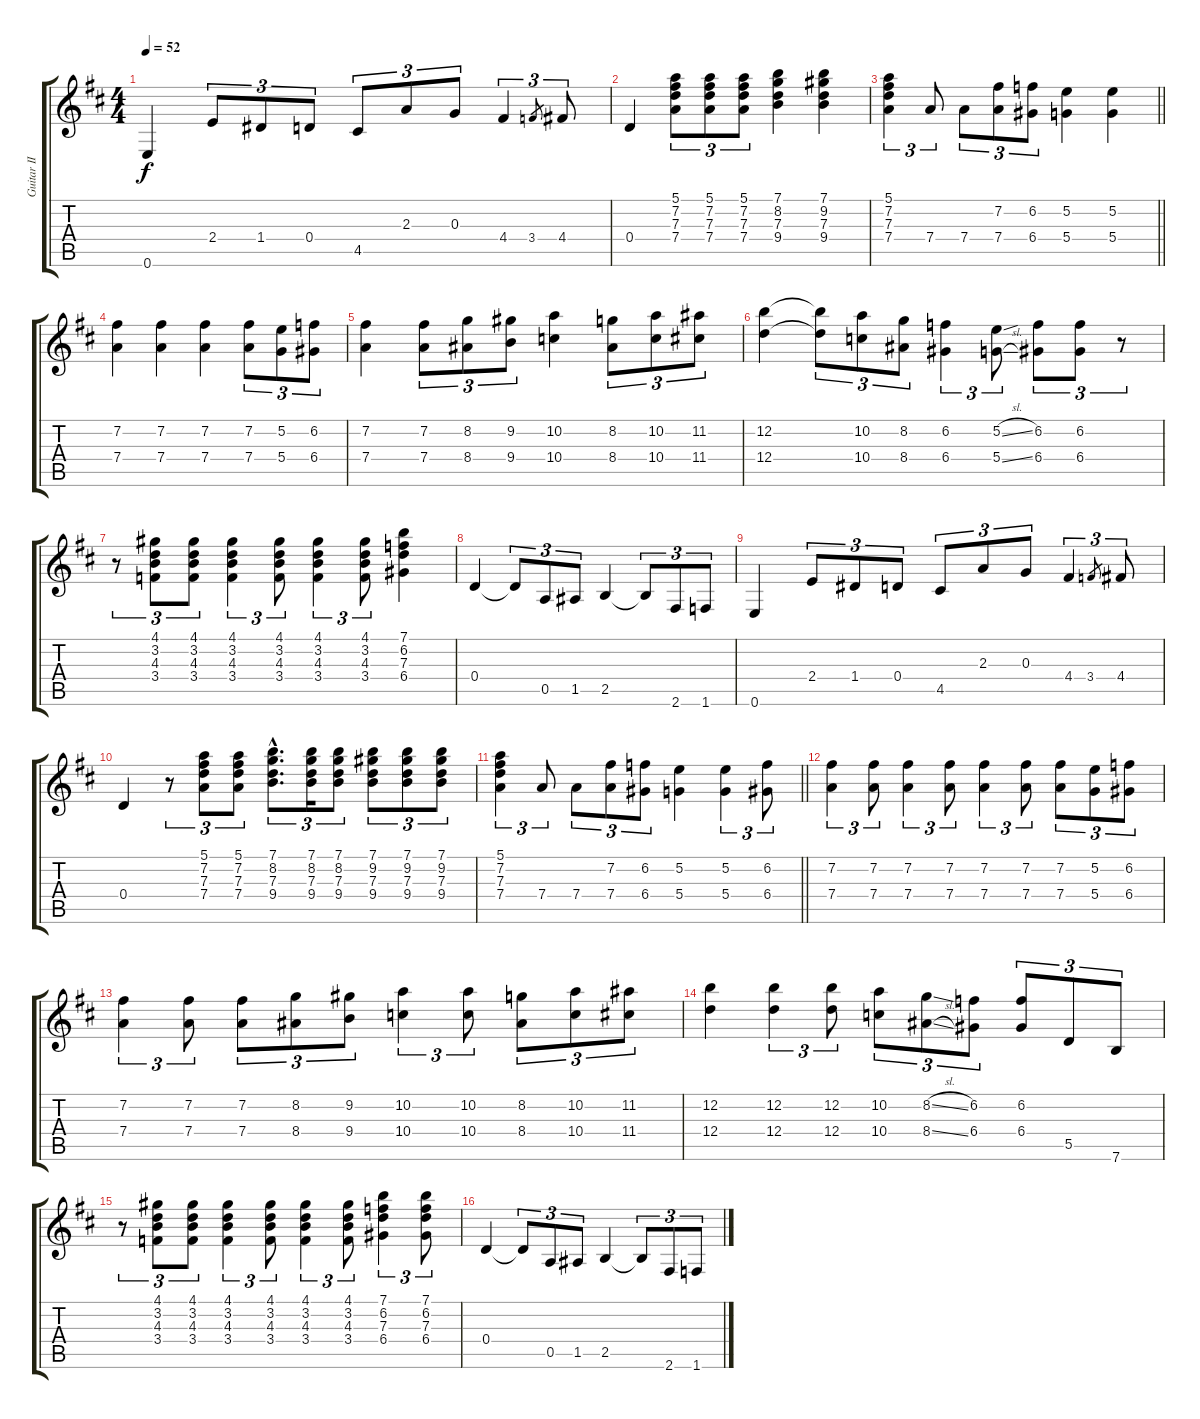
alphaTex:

\track ("Guitar II" "Guitar II") {instrument distortionguitar}
\staff {score tabs}
\tuning (E4 B3 G3 D3 A2 E2) {hide}
\ts (4 4)
\tempo 52
\clef g2
\ks d
0.6.4{dy f} 2.4.8{tu (3 2)} 1.4.8{tu (3 2)} 0.4.8{tu (3 2)} 4.5.8{tu (3 2)} 2.3.8{tu (3 2)} 0.3.8{tu (3 2)} 4.4.4{tu (3 2)} 3.4.8{gr} 4.4.8{tu (3 2)} |
0.4.4 (5.1 7.2 7.3 7.4).8{tu (3 2)} (5.1 7.2 7.3 7.4).8{tu (3 2)} (5.1 7.2 7.3 7.4).8{tu (3 2)} (7.1 8.2 7.3 9.4).4 (7.1 9.2 7.3 9.4).4 |
\barLineRight lightlight
(5.1 7.2 7.3 7.4).4{tu (3 2)} 7.4.8{tu (3 2)} 7.4.8{tu (3 2)} (7.2 7.4).8{tu (3 2)} (6.2 6.4).8{tu (3 2)} (5.2 5.4).4 (5.2 5.4).4 |
(7.2 7.4).4 (7.2 7.4).4 (7.2 7.4).4 (7.2 7.4).8{tu (3 2)} (5.2 5.4).8{tu (3 2)} (6.2 6.4).8{tu (3 2)} |
(7.2 7.4).4 (7.2 7.4).8{tu (3 2)} (8.2 8.4).8{tu (3 2)} (9.2 9.4).8{tu (3 2)} (10.2 10.4).4 (8.2 8.4).8{tu (3 2)} (10.2 10.4).8{tu (3 2)} (11.2 11.4).8{tu (3 2)} |
(12.2 12.4).4 (12.2{t} 12.4{t}).8{tu (3 2)} (10.2 10.4).8{tu (3 2)} (8.2 8.4).8{tu (3 2)} (6.2 6.4).4{tu (3 2)} (5.2{sl} 5.4{sl}).8{tu (3 2)} (6.2 6.4).8{tu (3 2)} (6.2 6.4).8{tu (3 2)} r.8{tu (3 2)} |
r.8{tu (3 2)} (4.1 3.2 4.3 3.4).8{tu (3 2)} (4.1 3.2 4.3 3.4).8{tu (3 2)} (4.1 3.2 4.3 3.4).4{tu (3 2)} (4.1 3.2 4.3 3.4).8{tu (3 2)} (4.1 3.2 4.3 3.4).4{tu (3 2)} (4.1 3.2 4.3 3.4).8{tu (3 2)} (7.1 6.2 7.3 6.4).4 |
0.4.4 0.4{t}.8{tu (3 2)} 0.5.8{tu (3 2)} 1.5.8{tu (3 2)} 2.5.4 2.5{t}.8{tu (3 2)} 2.6.8{tu (3 2)} 1.6.8{tu (3 2)} |
0.6.4 2.4.8{tu (3 2)} 1.4.8{tu (3 2)} 0.4.8{tu (3 2)} 4.5.8{tu (3 2)} 2.3.8{tu (3 2)} 0.3.8{tu (3 2)} 4.4.4{tu (3 2)} 3.4.8{gr} 4.4.8{tu (3 2)} |
0.4.4 r.8{tu (3 2)} (5.1 7.2 7.3 7.4).8{tu (3 2)} (5.1 7.2 7.3 7.4).8{tu (3 2)} (7.1{hac} 8.2{hac} 7.3{hac} 9.4{hac}).8{d tu (3 2)} (7.1 8.2 7.3 9.4).16{tu (3 2)} (7.1 8.2 7.3 9.4).8{tu (3 2)} (7.1 9.2 7.3 9.4).8{tu (3 2)} (7.1 9.2 7.3 9.4).8{tu (3 2)} (7.1 9.2 7.3 9.4).8{tu (3 2)} |
\barLineRight lightlight
(5.1 7.2 7.3 7.4).4{tu (3 2)} 7.4.8{tu (3 2)} 7.4.8{tu (3 2)} (7.2 7.4).8{tu (3 2)} (6.2 6.4).8{tu (3 2)} (5.2 5.4).4 (5.2 5.4).4{tu (3 2)} (6.2 6.4).8{tu (3 2)} |
(7.2 7.4).4{tu (3 2)} (7.2 7.4).8{tu (3 2)} (7.2 7.4).4{tu (3 2)} (7.2 7.4).8{tu (3 2)} (7.2 7.4).4{tu (3 2)} (7.2 7.4).8{tu (3 2)} (7.2 7.4).8{tu (3 2)} (5.2 5.4).8{tu (3 2)} (6.2 6.4).8{tu (3 2)} |
(7.2 7.4).4{tu (3 2)} (7.2 7.4).8{tu (3 2)} (7.2 7.4).8{tu (3 2)} (8.2 8.4).8{tu (3 2)} (9.2 9.4).8{tu (3 2)} (10.2 10.4).4{tu (3 2)} (10.2 10.4).8{tu (3 2)} (8.2 8.4).8{tu (3 2)} (10.2 10.4).8{tu (3 2)} (11.2 11.4).8{tu (3 2)} |
(12.2 12.4).4 (12.2 12.4).4{tu (3 2)} (12.2 12.4).8{tu (3 2)} (10.2 10.4).8{tu (3 2)} (8.2{sl} 8.4{sl}).8{tu (3 2)} (6.2 6.4).8{tu (3 2)} (6.2 6.4).8{tu (3 2)} 5.5.8{tu (3 2)} 7.6.8{tu (3 2)} |
r.8{tu (3 2)} (4.1 3.2 4.3 3.4).8{tu (3 2)} (4.1 3.2 4.3 3.4).8{tu (3 2)} (4.1 3.2 4.3 3.4).4{tu (3 2)} (4.1 3.2 4.3 3.4).8{tu (3 2)} (4.1 3.2 4.3 3.4).4{tu (3 2)} (4.1 3.2 4.3 3.4).8{tu (3 2)} (7.1 6.2 7.3 6.4).4{tu (3 2)} (7.1 6.2 7.3 6.4).8{tu (3 2)} |
0.4.4 0.4{t}.8{tu (3 2)} 0.5.8{tu (3 2)} 1.5.8{tu (3 2)} 2.5.4 2.5{t}.8{tu (3 2)} 2.6.8{tu (3 2)} 1.6.8{tu (3 2)}
